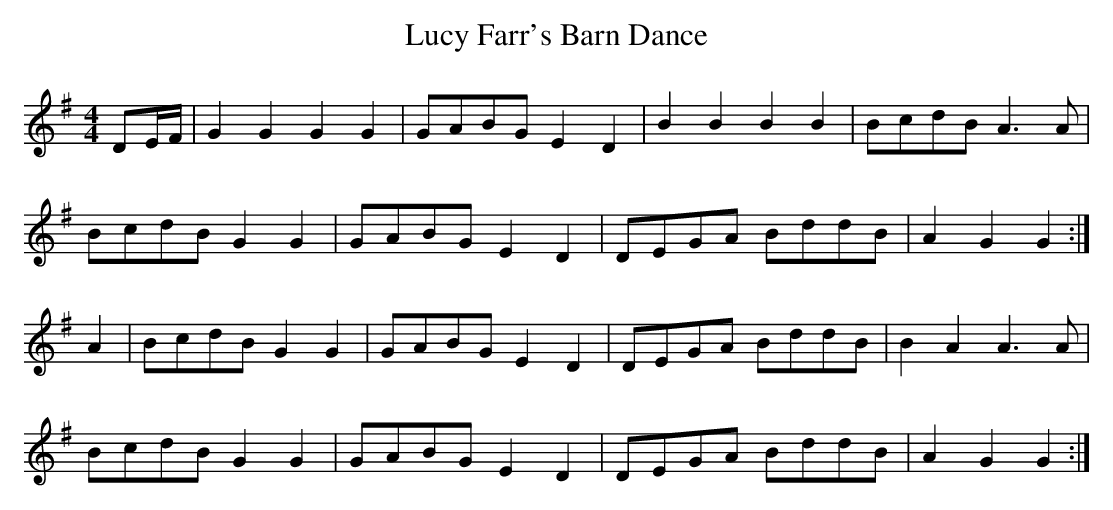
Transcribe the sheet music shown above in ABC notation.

X:1
T: Lucy Farr's Barn Dance
M: 4/4
L: 1/8
K: G
DE/F/|G2 G2 G2 G2|GABG E2 D2|B2 B2 B2 B2|BcdB A3 A|
BcdB G2 G2|GABG E2 D2|DEGA BddB|A2 G2 G2 :|
A2|BcdB G2 G2|GABG E2 D2|DEGA BddB|B2 A2 A3 A|
BcdB G2 G2|GABG E2 D2|DEGA BddB|A2 G2 G2 :|
